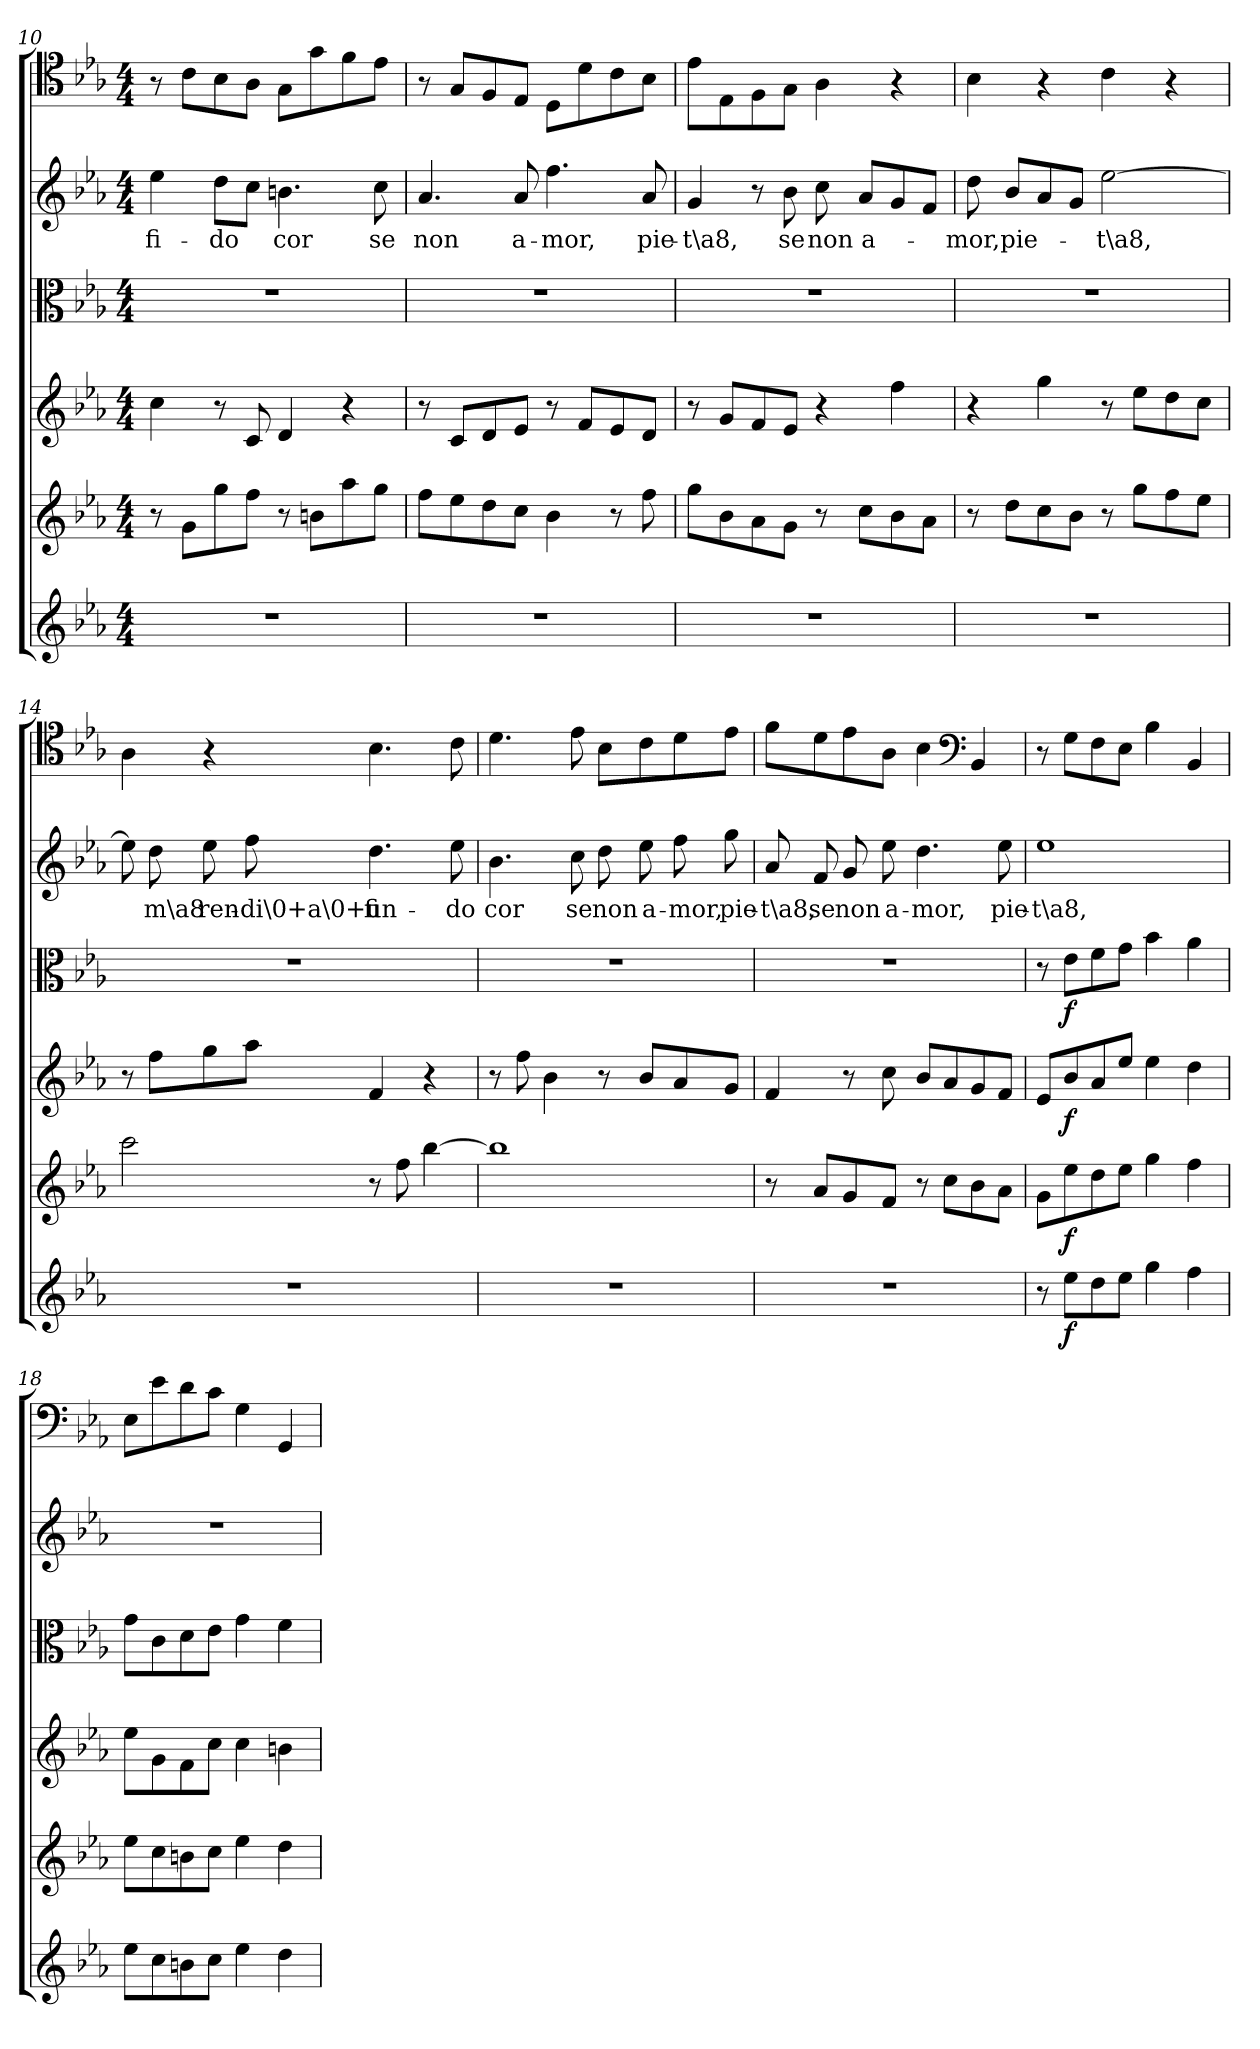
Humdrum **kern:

**kern	**dynam	**kern	**dynam	**kern	**dynam	**kern	**dynam	**kern	**text	**kern
*part6	*part6	*part5	*part5	*part4	*part4	*part3	*part3	*part2	*part2	*part1
*staff6	*staff6	*staff5	*staff5	*staff4	*staff4	*staff3	*staff3	*staff2	*staff2	*staff1
*clefG2	*	*clefG2	*	*clefG2	*	*clefC3	*	*clefG2	*	*clefC4
*k[b-e-a-]	*	*k[b-e-a-]	*	*k[b-e-a-]	*	*k[b-e-a-]	*	*k[b-e-a-]	*	*k[b-e-a-]
*c:	*	*c:	*	*c:	*	*c:	*	*c:	*	*c:
*M4/4	*	*M4/4	*	*M4/4	*	*M4/4	*	*M4/4	*	*M4/4
=10	=10	=10	=10	=10	=10	=10	=10	=10	=10	=10
1r	.	8r	.	4cc\	.	1r	.	4ee-\	fi-	8r
.	.	8g\L	.	.	.	.	.	.	.	8c\L
.	.	8gg\	.	8r	.	.	.	8dd\L	-do	8B-\
.	.	8ff\J	.	8c/	.	.	.	8cc\J	.	8A-\J
.	.	8r	.	4d/	.	.	.	4.bn\	cor	8G\L
.	.	8bn\L	.	.	.	.	.	.	.	8g\
.	.	8aa-\	.	4r	.	.	.	.	.	8f\
.	.	8gg\J	.	.	.	.	.	8cc\	se	8e-\J
=11	=11	=11	=11	=11	=11	=11	=11	=11	=11	=11
1r	.	8ff\L	.	8r	.	1r	.	4.a-/	non	8r
.	.	8ee-\	.	8c/L	.	.	.	.	.	8G/L
.	.	8dd\	.	8d/	.	.	.	.	.	8F/
.	.	8cc\J	.	8e-/J	.	.	.	8a-/	a-	8E-/J
.	.	4b-\	.	8r	.	.	.	4.ff\	-mor,	8D\L
.	.	.	.	8f/L	.	.	.	.	.	8d\
.	.	8r	.	8e-/	.	.	.	.	.	8c\
.	.	8ff\	.	8d/J	.	.	.	8a-/	pie-	8B-\J
=12	=12	=12	=12	=12	=12	=12	=12	=12	=12	=12
1r	.	8gg\L	.	8r	.	1r	.	4g/	-t\a8,	8e-\L
.	.	8b-\	.	8g/L	.	.	.	.	.	8E-\
.	.	8a-\	.	8f/	.	.	.	8r	.	8F\
.	.	8g\J	.	8e-/J	.	.	.	8b-\	se	8G\J
.	.	8r	.	4r	.	.	.	8cc\	non	4A-\
.	.	8cc\L	.	.	.	.	.	8a-/L	a-	.
.	.	8b-\	.	4ff\	.	.	.	8g/	.	4r
.	.	8a-\J	.	.	.	.	.	8f/J	.	.
=13	=13	=13	=13	=13	=13	=13	=13	=13	=13	=13
1r	.	8r	.	4r	.	1r	.	8dd\	-mor,	4B-\
.	.	8dd\L	.	.	.	.	.	8b-/L	pie-	.
.	.	8cc\	.	4gg\	.	.	.	8a-/	.	4r
.	.	8b-\J	.	.	.	.	.	8g/J	.	.
.	.	8r	.	8r	.	.	.	[2ee-\	-t\a8,	4c\
.	.	8gg\L	.	8ee-\L	.	.	.	.	.	.
.	.	8ff\	.	8dd\	.	.	.	.	.	4r
.	.	8ee-\J	.	8cc\J	.	.	.	.	.	.
=14	=14	=14	=14	=14	=14	=14	=14	=14	=14	=14
1r	.	2ccc\	.	8r	.	1r	.	8ee-\]	.	4A-\
.	.	.	.	8ff\L	.	.	.	8dd\	m\a8	.
.	.	.	.	8gg\	.	.	.	8ee-\	ren-	4r
.	.	.	.	8aa-\J	.	.	.	8ff\	-di\0+a\0+un	.
.	.	8r	.	4f/	.	.	.	4.dd\	fi-	4.B-\
.	.	8ff\	.	.	.	.	.	.	.	.
.	.	[4bb-\	.	4r	.	.	.	.	.	.
.	.	.	.	.	.	.	.	8ee-\	-do	8c\
=15	=15	=15	=15	=15	=15	=15	=15	=15	=15	=15
1r	.	1bb-\]	.	8r	.	1r	.	4.b-\	cor	4.d\
.	.	.	.	8ff\	.	.	.	.	.	.
.	.	.	.	4b-\	.	.	.	.	.	.
.	.	.	.	.	.	.	.	8cc\	se	8e-\
.	.	.	.	8r	.	.	.	8dd\	non	8B-\L
.	.	.	.	8b-/L	.	.	.	8ee-\	a-	8c\
.	.	.	.	8a-/	.	.	.	8ff\	-mor,	8d\
.	.	.	.	8g/J	.	.	.	8gg\	pie-	8e-\J
=16	=16	=16	=16	=16	=16	=16	=16	=16	=16	=16
1r	.	8r	.	4f/	.	1r	.	8a-/	-t\a8,	8f\L
.	.	8a-/L	.	.	.	.	.	8f/	se	8d\
.	.	8g/	.	8r	.	.	.	8g/	non	8e-\
.	.	8f/J	.	8cc\	.	.	.	8ee-\	a-	8A-\J
.	.	8r	.	8b-/L	.	.	.	4.dd\	-mor,	4B-\
.	.	8cc\L	.	8a-/	.	.	.	.	.	.
*	*	*	*	*	*	*	*	*	*	*clefF4
.	.	8b-\	.	8g/	.	.	.	.	.	4BB-/
.	.	8a-\J	.	8f/J	.	.	.	8ee-\	pie-	.
=17	=17	=17	=17	=17	=17	=17	=17	=17	=17	=17
8r	.	8g\L	.	8e-/L	.	8r	.	1ee-\	-t\a8,	8r
8ee-\L	f	8ee-\	f	8b-/	f	8e-\L	f	.	.	8G\L
8dd\	.	8dd\	.	8a-/	.	8f\	.	.	.	8F\
8ee-\J	.	8ee-\J	.	8ee-/J	.	8g\J	.	.	.	8E-\J
4gg\	.	4gg\	.	4ee-\	.	4b-\	.	.	.	4B-\
4ff\	.	4ff\	.	4dd\	.	4a-\	.	.	.	4BB-/
=18	=18	=18	=18	=18	=18	=18	=18	=18	=18	=18
8ee-\L	.	8ee-\L	.	8ee-\L	.	8g\L	.	1r	.	8E-\L
8cc\	.	8cc\	.	8g\	.	8c\	.	.	.	8e-\
8bn\	.	8bn\	.	8f\	.	8d\	.	.	.	8d\
8cc\J	.	8cc\J	.	8cc\J	.	8e-\J	.	.	.	8c\J
4ee-\	.	4ee-\	.	4cc\	.	4g\	.	.	.	4G\
4dd\	.	4dd\	.	4bn\	.	4f\	.	.	.	4GG/
=	=	=	=	=	=	=	=	=	=	=
*-	*-	*-	*-	*-	*-	*-	*-	*-	*-	*-
